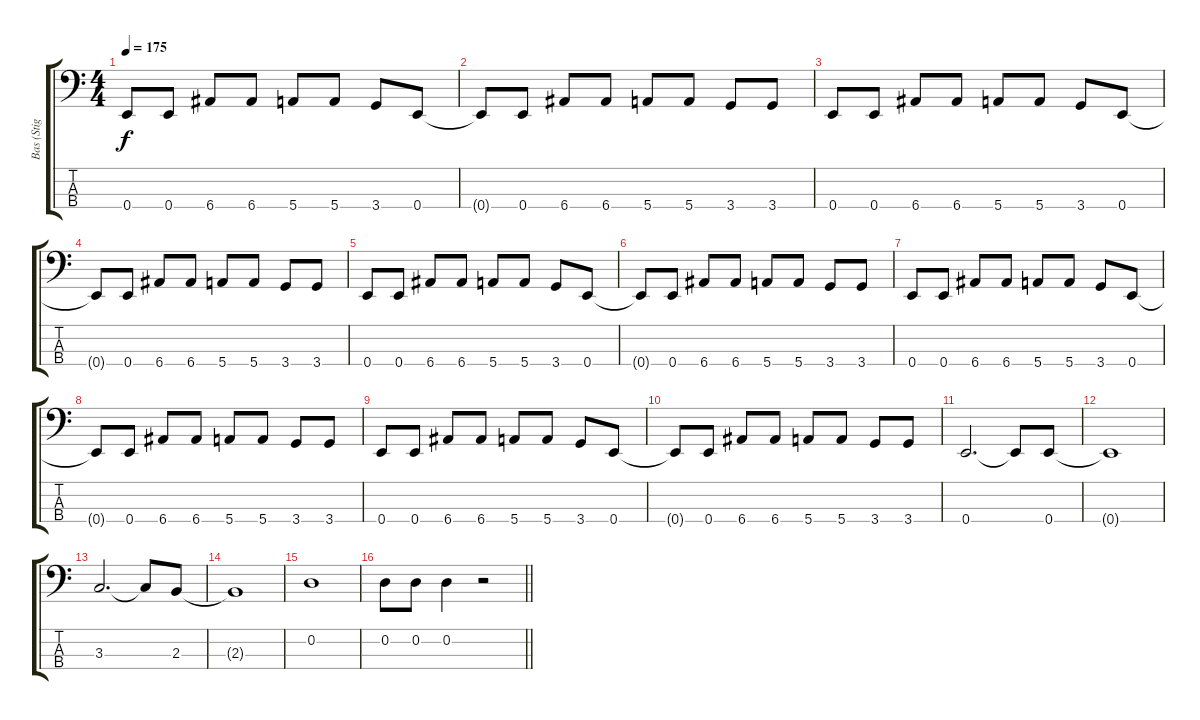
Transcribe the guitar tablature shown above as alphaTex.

\track ("Bas (Stig Pedersen)" "Bas (Stig ") {instrument electricbasspick}
\staff {score tabs}
\tuning (G2 D2 A1 E1) {hide}
\ts (4 4)
\tempo 175
\clef f4
\ks c
0.4.8{dy f} 0.4.8 6.4.8 6.4.8 5.4.8 5.4.8 3.4.8 0.4.8 |
0.4{t}.8 0.4.8 6.4.8 6.4.8 5.4.8 5.4.8 3.4.8 3.4.8 |
0.4.8 0.4.8 6.4.8 6.4.8 5.4.8 5.4.8 3.4.8 0.4.8 |
0.4{t}.8 0.4.8 6.4.8 6.4.8 5.4.8 5.4.8 3.4.8 3.4.8 |
0.4.8 0.4.8 6.4.8 6.4.8 5.4.8 5.4.8 3.4.8 0.4.8 |
0.4{t}.8 0.4.8 6.4.8 6.4.8 5.4.8 5.4.8 3.4.8 3.4.8 |
0.4.8 0.4.8 6.4.8 6.4.8 5.4.8 5.4.8 3.4.8 0.4.8 |
0.4{t}.8 0.4.8 6.4.8 6.4.8 5.4.8 5.4.8 3.4.8 3.4.8 |
0.4.8 0.4.8 6.4.8 6.4.8 5.4.8 5.4.8 3.4.8 0.4.8 |
0.4{t}.8 0.4.8 6.4.8 6.4.8 5.4.8 5.4.8 3.4.8 3.4.8 |
0.4.2{d} 0.4{t}.8 0.4.8 |
0.4{t}.1 |
3.3.2{d} 3.3{t}.8 2.3.8 |
2.3{t}.1 |
0.2.1 |
\barLineRight lightlight
0.2.8 0.2.8 0.2.4 r.2
